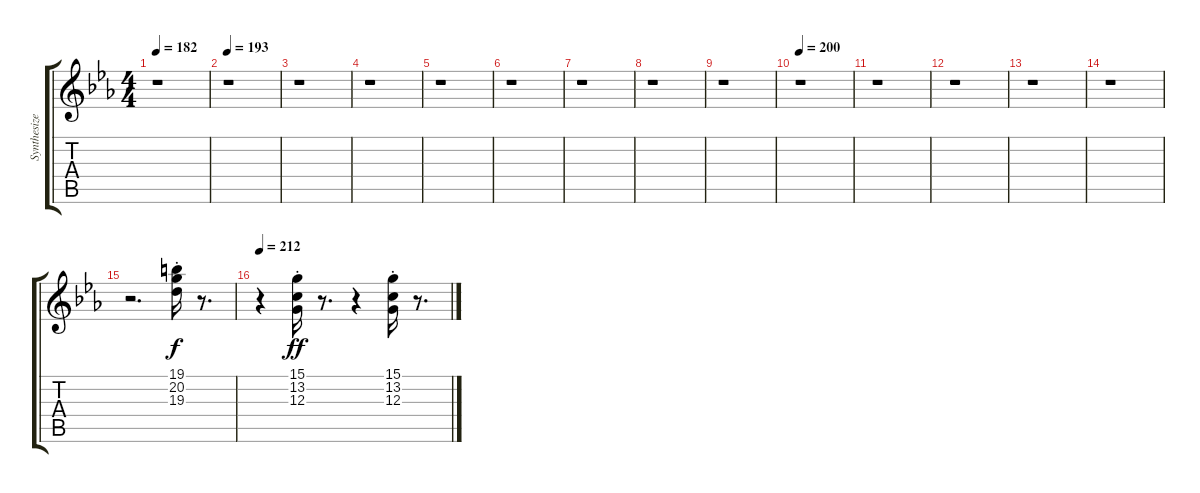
\track ("Synthesizer 1 (Paul Morris)" "Synthesize") {instrument stringensemble1}
\staff {score tabs}
\tuning (E4 B3 G3 D3 A2 E2) {hide}
\ts (4 4)
\tempo 182
\clef g2
\ks cminor
r.1{dy f} |
\tempo 193
r.1 |
r.1 |
r.1 |
r.1 |
r.1 |
r.1 |
r.1 |
r.1 |
\tempo 200
r.1 |
r.1 |
r.1 |
r.1 |
r.1 |
r.2{d} (19.1 20.2{st} 19.3).16 r.8{d} |
\tempo 212
r.4 (15.1{st} 13.2{st} 12.3{st}).16{dy ff} r.8{d} r.4 (15.1{st} 13.2{st} 12.3{st}).16 r.8{d}
